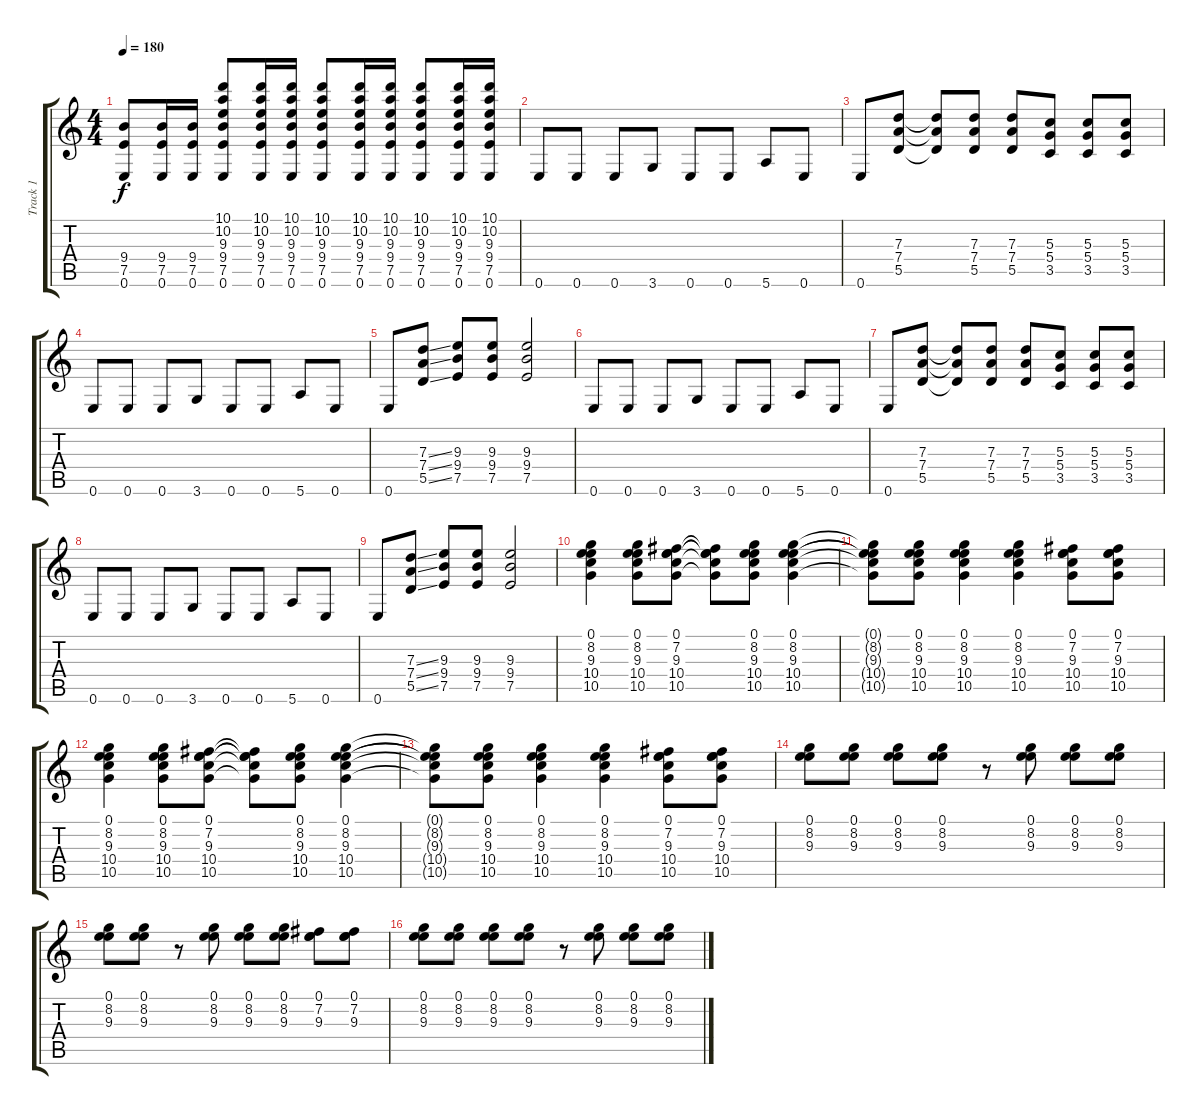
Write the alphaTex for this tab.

\track ("Track 1" "Track 1") {instrument distortionguitar}
\staff {score tabs}
\tuning (E4 B3 G3 D3 A2 E2) {hide}
\ts (4 4)
\tempo 180
\clef g2
\ks c
(9.4 7.5 0.6).8{dy f} (9.4 7.5 0.6).16 (9.4 7.5 0.6).16 (10.1 10.2 9.3 9.4 7.5 0.6).8 (10.1 10.2 9.3 9.4 7.5 0.6).16 (10.1 10.2 9.3 9.4 7.5 0.6).16 (10.1 10.2 9.3 9.4 7.5 0.6).8 (10.1 10.2 9.3 9.4 7.5 0.6).16 (10.1 10.2 9.3 9.4 7.5 0.6).16 (10.1 10.2 9.3 9.4 7.5 0.6).8 (10.1 10.2 9.3 9.4 7.5 0.6).16 (10.1 10.2 9.3 9.4 7.5 0.6).16 |
0.6.8 0.6.8 0.6.8 3.6.8 0.6.8 0.6.8 5.6.8 0.6.8 |
0.6.8 (7.3 7.4 5.5).8 (7.3{t} 7.4{t} 5.5{t}).8 (7.3 7.4 5.5).8 (7.3 7.4 5.5).8 (5.3 5.4 3.5).8 (5.3 5.4 3.5).8 (5.3 5.4 3.5).8 |
0.6.8 0.6.8 0.6.8 3.6.8 0.6.8 0.6.8 5.6.8 0.6.8 |
0.6.8 (7.3{ss} 7.4{ss} 5.5{ss}).8 (9.3 9.4 7.5).8 (9.3 9.4 7.5).8 (9.3 9.4 7.5).2 |
0.6.8 0.6.8 0.6.8 3.6.8 0.6.8 0.6.8 5.6.8 0.6.8 |
0.6.8 (7.3 7.4 5.5).8 (7.3{t} 7.4{t} 5.5{t}).8 (7.3 7.4 5.5).8 (7.3 7.4 5.5).8 (5.3 5.4 3.5).8 (5.3 5.4 3.5).8 (5.3 5.4 3.5).8 |
0.6.8 0.6.8 0.6.8 3.6.8 0.6.8 0.6.8 5.6.8 0.6.8 |
0.6.8 (7.3{ss} 7.4{ss} 5.5{ss}).8 (9.3 9.4 7.5).8 (9.3 9.4 7.5).8 (9.3 9.4 7.5).2 |
(0.1 8.2 9.3 10.4 10.5).4{volume 10} (0.1 8.2 9.3 10.4 10.5).8 (0.1 7.2 9.3 10.4 10.5).8 (0.1{t} 7.2{t} 9.3{t} 10.4{t} 10.5{t}).8 (0.1 8.2 9.3 10.4 10.5).8 (0.1 8.2 9.3 10.4 10.5).4 |
(0.1{t} 8.2{t} 9.3{t} 10.4{t} 10.5{t}).8 (0.1 8.2 9.3 10.4 10.5).8 (0.1 8.2 9.3 10.4 10.5).4 (0.1 8.2 9.3 10.4 10.5).4 (0.1 7.2 9.3 10.4 10.5).8 (0.1 7.2 9.3 10.4 10.5).8 |
(0.1 8.2 9.3 10.4 10.5).4 (0.1 8.2 9.3 10.4 10.5).8 (0.1 7.2 9.3 10.4 10.5).8 (0.1{t} 7.2{t} 9.3{t} 10.4{t} 10.5{t}).8 (0.1 8.2 9.3 10.4 10.5).8 (0.1 8.2 9.3 10.4 10.5).4 |
(0.1{t} 8.2{t} 9.3{t} 10.4{t} 10.5{t}).8 (0.1 8.2 9.3 10.4 10.5).8 (0.1 8.2 9.3 10.4 10.5).4 (0.1 8.2 9.3 10.4 10.5).4 (0.1 7.2 9.3 10.4 10.5).8 (0.1 7.2 9.3 10.4 10.5).8 |
(0.1 8.2 9.3).8 (0.1 8.2 9.3).8 (0.1 8.2 9.3).8 (0.1 8.2 9.3).8 r.8 (0.1 8.2 9.3).8 (0.1 8.2 9.3).8 (0.1 8.2 9.3).8 |
(0.1 8.2 9.3).8 (0.1 8.2 9.3).8 r.8 (0.1 8.2 9.3).8 (0.1 8.2 9.3).8 (0.1 8.2 9.3).8 (0.1 7.2 9.3).8 (0.1 7.2 9.3).8 |
(0.1 8.2 9.3).8 (0.1 8.2 9.3).8 (0.1 8.2 9.3).8 (0.1 8.2 9.3).8 r.8 (0.1 8.2 9.3).8 (0.1 8.2 9.3).8 (0.1 8.2 9.3).8
